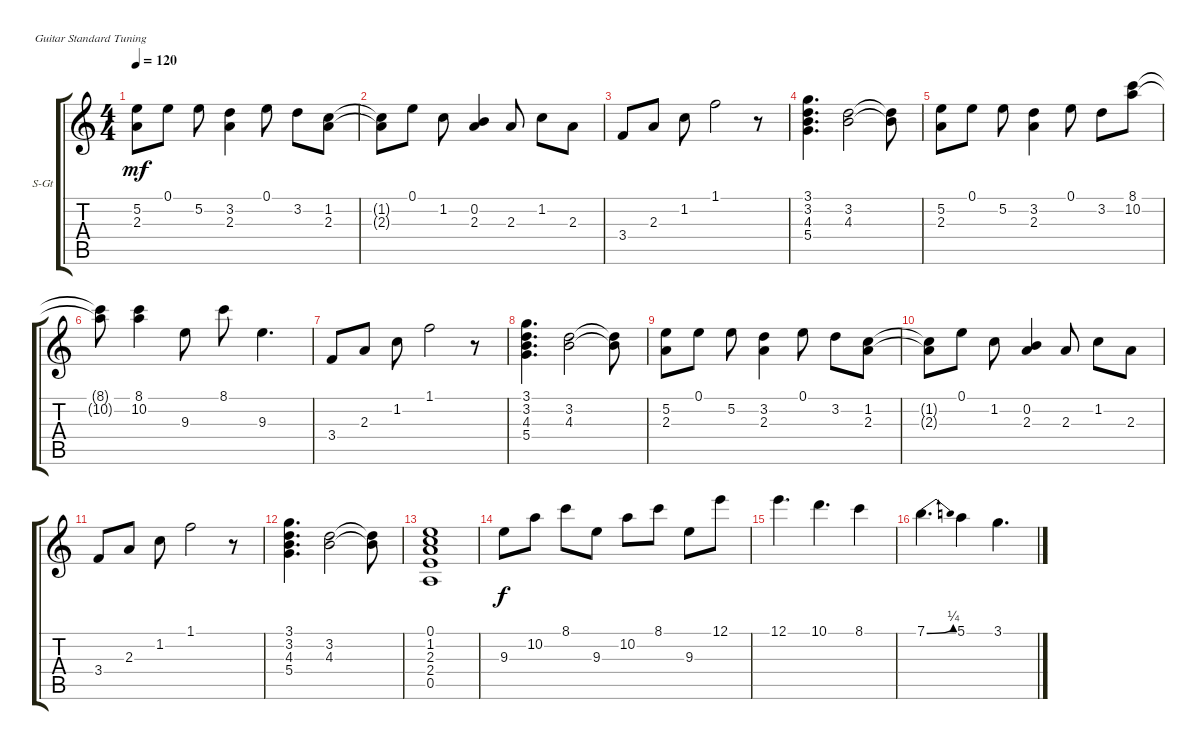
\defaultSystemsLayout 4
\bracketExtendMode groupsimilarinstruments
\firstSystemTrackNameOrientation horizontal
\otherSystemsTrackNameOrientation horizontal
\track ("Guitar 1" "S-Gt") {instrument acousticguitarsteel}
\staff {score tabs}
\tuning (E4 B3 G3 D3 A2 E2)
\ts (4 4)
\tempo 120
\clef g2
\ks c
(2.3 5.2).8{dy mf} 0.1.8 5.2.8 (2.3 3.2).4 0.1.8 3.2.8 (1.2 2.3).8 |
(1.2{t} 2.3{t}).8 0.1.8 1.2.8 (0.2 2.3).4 2.3.8 1.2.8 2.3.8 |
3.4.8 2.3.8 1.2.8 1.1.2 r.8 |
(3.1 3.2 4.3 5.4).4{d} (3.2 4.3).2 (3.2{t} 4.3{t}).8 |
(2.3 5.2).8 0.1.8 5.2.8 (2.3 3.2).4 0.1.8 3.2.8 (8.1 10.2).8 |
(8.1{t} 10.2{t}).8 (8.1 10.2).4 9.3.8 8.1.8 9.3.4{d} |
3.4.8 2.3.8 1.2.8 1.1.2 r.8 |
(3.1 3.2 4.3 5.4).4{d} (3.2 4.3).2 (3.2{t} 4.3{t}).8 |
(2.3 5.2).8 0.1.8 5.2.8 (2.3 3.2).4 0.1.8 3.2.8 (1.2 2.3).8 |
(1.2{t} 2.3{t}).8 0.1.8 1.2.8 (0.2 2.3).4 2.3.8 1.2.8 2.3.8 |
3.4.8 2.3.8 1.2.8 1.1.2 r.8 |
(3.1 3.2 4.3 5.4).4{d} (3.2 4.3).2 (3.2{t} 4.3{t}).8 |
(0.1 1.2 2.3 2.4 0.5).1 |
9.3.8{dy f} 10.2.8 8.1.8 9.3.8 10.2.8 8.1.8 9.3.8 12.1.8 |
12.1.4{d} 10.1.4{d} 8.1.4 |
7.1{be (bend 15 0 22.2 1)}.4{d} 5.1.4 3.1.4{d}
